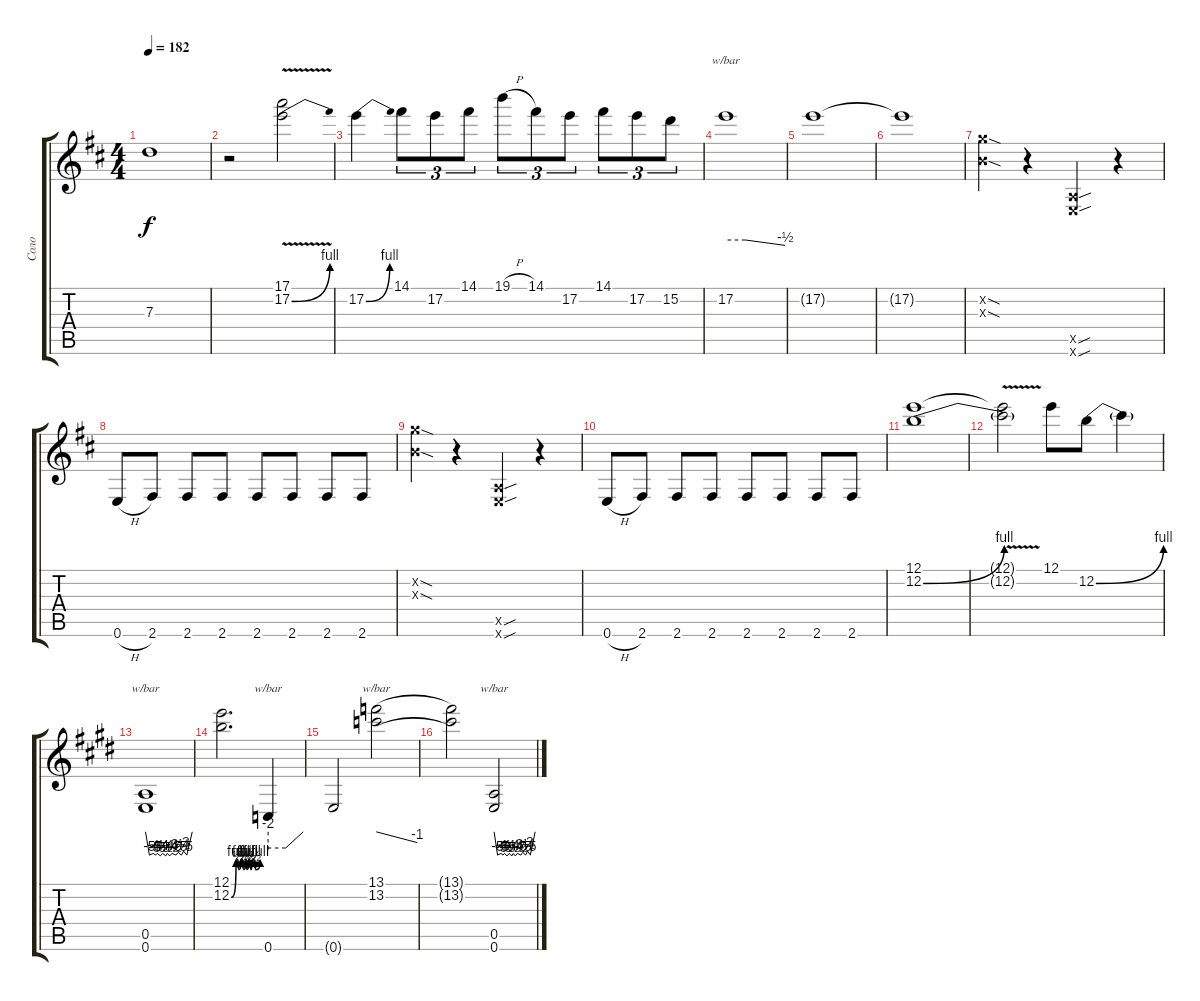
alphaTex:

\track ("Соло" "Соло") {instrument distortionguitar}
\staff {score tabs}
\tuning (E4 B3 G3 D3 A2 E2) {hide}
\ts (4 4)
\tempo 182
\clef g2
\ks d
7.3{t}.1{dy f} |
r.2 (17.1 17.2{be (bend 0 0 60 4) v}).2 |
17.2{be (bend 0 0 60 4)}.4 14.1.8{tu (3 2)} 17.2.8{tu (3 2)} 14.1.8{tu (3 2)} 19.1{h}.8{tu (3 2)} 14.1.8{tu (3 2)} 17.2.8{tu (3 2)} 14.1.8{tu (3 2)} 17.2.8{tu (3 2)} 15.2.8{tu (3 2)} |
17.2.1{tbe (custom default 0 0 20 0 60 -2)} |
17.2{t}.1 |
17.2{t}.1 |
(0.2{sod x} 12.3{sod x}).4{volume 16} r.4 (0.5{sou x} 0.6{sou x}).4 r.4{volume 9} |
0.6{h}.8 2.6.8 2.6.8 2.6.8 2.6.8 2.6.8 2.6.8 2.6.8 |
(0.2{sod x} 12.3{sod x}).4{volume 16} r.4 (0.5{sou x} 0.6{sou x}).4 r.4{volume 9} |
0.6{h}.8 2.6.8 2.6.8 2.6.8 2.6.8 2.6.8 2.6.8 2.6.8 |
(12.1 12.2{be (bend 0 0 60 4)}).1 |
(12.1{t} 12.2{v t}).2 12.1.8 12.2{be (bend 0 0 60 4)}.8 12.2{t}.4 |
\ks e
(0.5 0.6).1{tbe (custom default 0 0 5 -20 10 -16 13 -20 15 -16 19 -22 22 -16 26 -22 28 -16 31 -22 34 -16 39 -20 42 -14 46 -20 49 -12 53 -20 60 0)} |
(12.1 12.2{be (custom 0 0 10 4 15 2 20 4 25 2 30 4 32 2 36 4 40 2 43 4 50 2 60 4)}).2{d} 0.6.4{tbe (custom default 0 -8 30 -8 60 0)} |
0.6{t}.2 (13.1 13.2).2{tbe (dive default 0 0 60 -4)} |
(13.1{t} 13.2{t}).2 (0.5 0.6).2{tbe (custom default 0 0 5 -20 10 -16 13 -20 15 -16 19 -22 22 -16 26 -22 28 -16 31 -22 34 -16 39 -20 42 -14 46 -20 49 -12 53 -20 60 0)}
